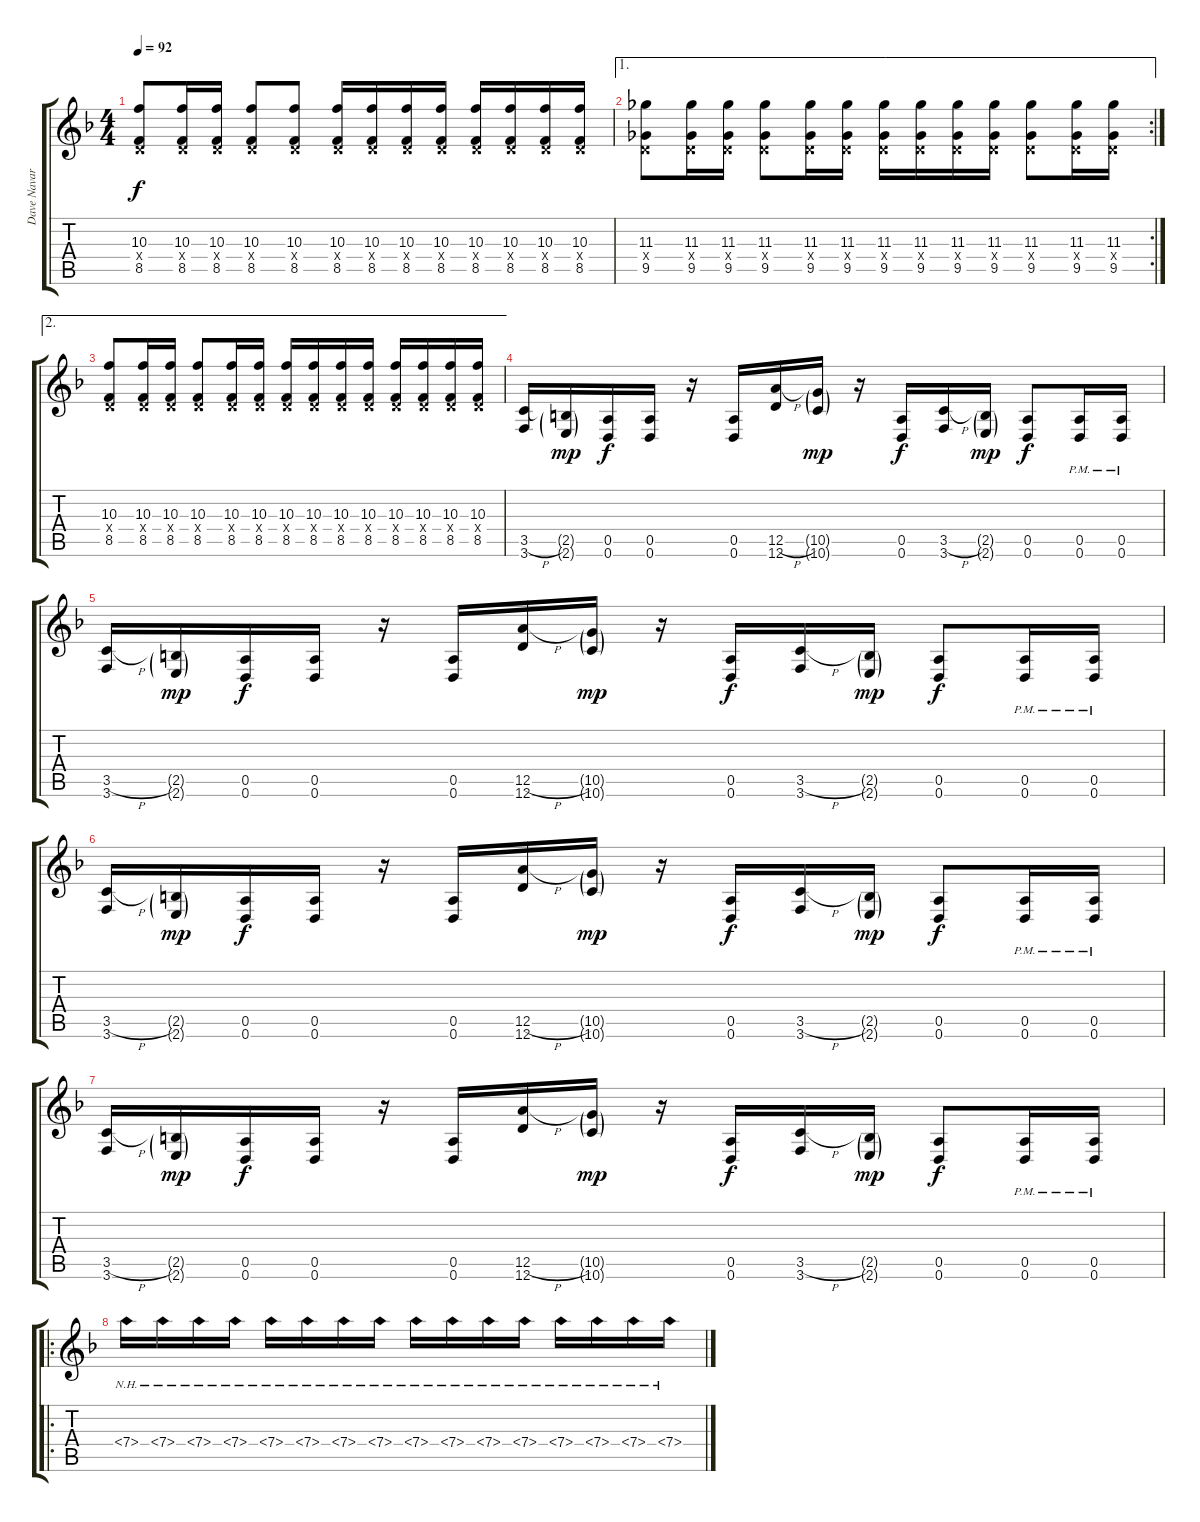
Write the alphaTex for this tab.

\track ("Dave Navarro - Guitar 1" "Dave Navar") {instrument distortionguitar}
\staff {score tabs}
\tuning (E4 B3 G3 D3 A2 D2) {hide}
\ts (4 4)
\tempo 92
\clef g2
\ks f
(10.3 0.4{x} 8.5).8{dy f} (10.3 0.4{x} 8.5).16 (10.3 0.4{x} 8.5).16 (10.3 0.4{x} 8.5).8 (10.3 0.4{x} 8.5).8 (10.3 0.4{x} 8.5).16 (10.3 0.4{x} 8.5).16 (10.3 0.4{x} 8.5).16 (10.3 0.4{x} 8.5).16 (10.3 0.4{x} 8.5).16 (10.3 0.4{x} 8.5).16 (10.3 0.4{x} 8.5).16 (10.3 0.4{x} 8.5).16 |
\ae 1
\rc 2
(11.3 0.4{x} 9.5).8 (11.3 0.4{x} 9.5).16 (11.3 0.4{x} 9.5).16 (11.3 0.4{x} 9.5).8 (11.3 0.4{x} 9.5).16 (11.3 0.4{x} 9.5).16 (11.3 0.4{x} 9.5).16 (11.3 0.4{x} 9.5).16 (11.3 0.4{x} 9.5).16 (11.3 0.4{x} 9.5).16 (11.3 0.4{x} 9.5).8 (11.3 0.4{x} 9.5).16 (11.3 0.4{x} 9.5).16 |
\ae 2
(10.3 0.4{x} 8.5).8 (10.3 0.4{x} 8.5).16 (10.3 0.4{x} 8.5).16 (10.3 0.4{x} 8.5).8 (10.3 0.4{x} 8.5).16 (10.3 0.4{x} 8.5).16 (10.3 0.4{x} 8.5).16 (10.3 0.4{x} 8.5).16 (10.3 0.4{x} 8.5).16 (10.3 0.4{x} 8.5).16 (10.3 0.4{x} 8.5).16 (10.3 0.4{x} 8.5).16 (10.3 0.4{x} 8.5).16 (10.3 0.4{x} 8.5).16 |
(3.5{h} 3.6).16 (2.5{g} 2.6{g}).16{dy mp} (0.5 0.6).16{dy f} (0.5 0.6).16 r.16 (0.5 0.6).16 (12.5{h} 12.6).16 (10.5{g} 10.6{g}).16{dy mp} r.16 (0.5 0.6).16{dy f} (3.5{h} 3.6).16 (2.5{g} 2.6{g}).16{dy mp} (0.5 0.6).8{dy f} (0.5 0.6{pm}).16 (0.5{pm} 0.6).16 |
(3.5{h} 3.6).16 (2.5{g} 2.6{g}).16{dy mp} (0.5 0.6).16{dy f} (0.5 0.6).16 r.16 (0.5 0.6).16 (12.5{h} 12.6).16 (10.5{g} 10.6{g}).16{dy mp} r.16 (0.5 0.6).16{dy f} (3.5{h} 3.6).16 (2.5{g} 2.6{g}).16{dy mp} (0.5 0.6).8{dy f} (0.5{pm} 0.6).16 (0.5{pm} 0.6).16 |
(3.5{h} 3.6).16 (2.5{g} 2.6{g}).16{dy mp} (0.5 0.6).16{dy f} (0.5 0.6).16 r.16 (0.5 0.6).16 (12.5{h} 12.6).16 (10.5{g} 10.6{g}).16{dy mp} r.16 (0.5 0.6).16{dy f} (3.5{h} 3.6).16 (2.5{g} 2.6{g}).16{dy mp} (0.5 0.6).8{dy f} (0.5{pm} 0.6).16 (0.5{pm} 0.6).16 |
(3.5{h} 3.6).16 (2.5{g} 2.6{g}).16{dy mp} (0.5 0.6).16{dy f} (0.5 0.6).16 r.16 (0.5 0.6).16 (12.5{h} 12.6).16 (10.5{g} 10.6{g}).16{dy mp} r.16 (0.5 0.6).16{dy f} (3.5{h} 3.6).16 (2.5{g} 2.6{g}).16{dy mp} (0.5 0.6).8{dy f} (0.5{pm} 0.6).16 (0.5{pm} 0.6).16 |
\ro
7.4{nh}.16 7.4{nh}.16 7.4{nh}.16 7.4{nh}.16 7.4{nh}.16 7.4{nh}.16 7.4{nh}.16 7.4{nh}.16 7.4{nh}.16 7.4{nh}.16 7.4{nh}.16 7.4{nh}.16 7.4{nh}.16 7.4{nh}.16 7.4{nh}.16 7.4{nh}.16
